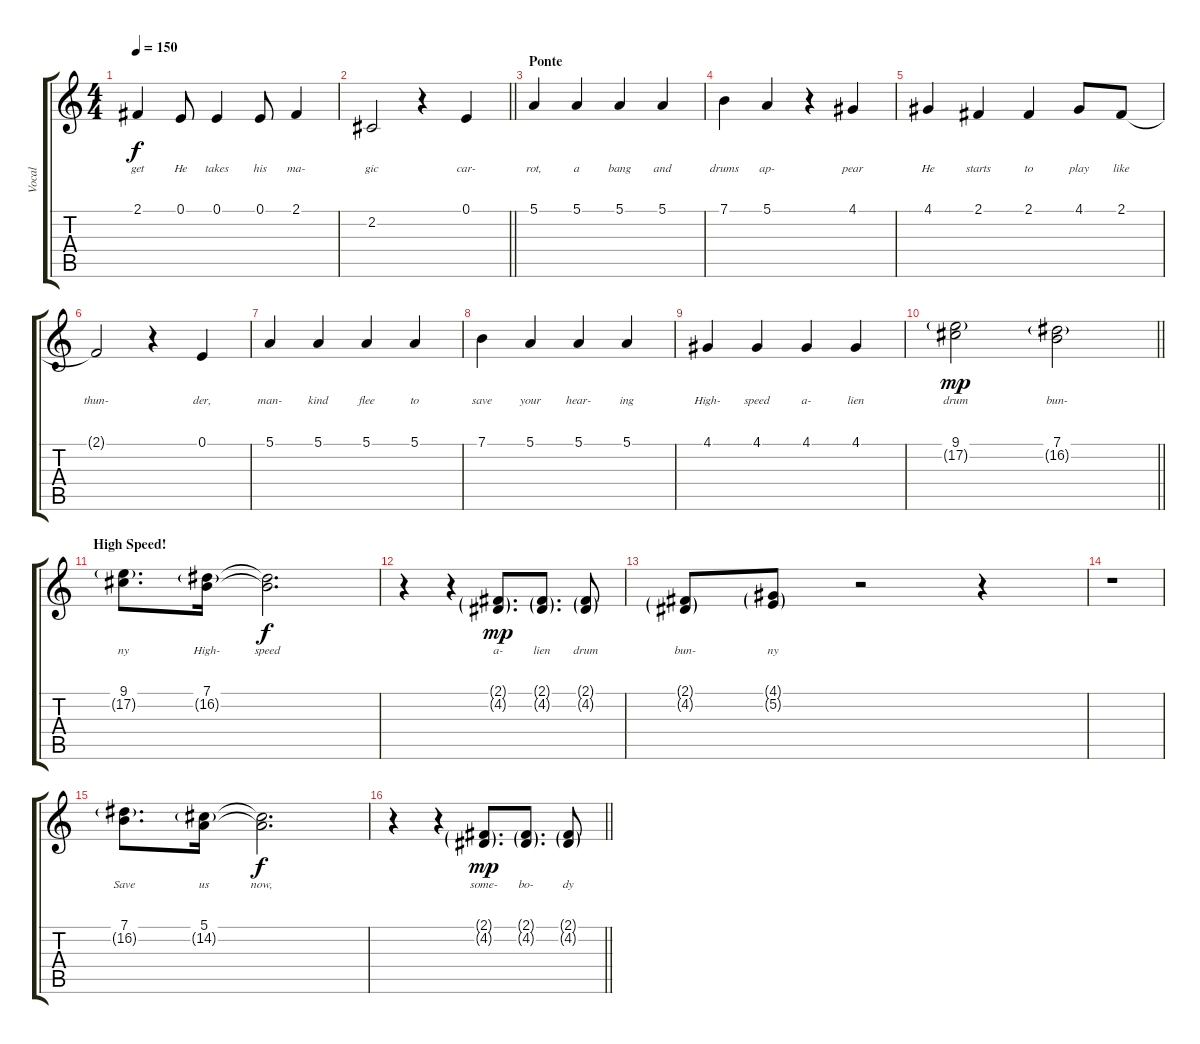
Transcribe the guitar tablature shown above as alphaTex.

\track ("Vocal" "Vocal") {instrument oboe}
\staff {score tabs}
\tuning (E4 B3 G3 D3 A2 E2) {hide}
\ts (4 4)
\tempo 150
\clef g2
\ks c
2.1.4{lyrics (0 "get") lyrics (1 "") lyrics (2 "") lyrics (3 "") lyrics (4 "") dy f} 0.1.8{lyrics (0 "He") lyrics (1 "") lyrics (2 "") lyrics (3 "") lyrics (4 "")} 0.1.4{lyrics (0 "takes") lyrics (1 "") lyrics (2 "") lyrics (3 "") lyrics (4 "")} 0.1.8{lyrics (0 "his") lyrics (1 "") lyrics (2 "") lyrics (3 "") lyrics (4 "")} 2.1.4{lyrics (0 "ma-") lyrics (1 "") lyrics (2 "") lyrics (3 "") lyrics (4 "")} |
\barLineRight lightlight
2.2.2{lyrics (0 "gic") lyrics (1 "") lyrics (2 "") lyrics (3 "") lyrics (4 "")} r.4 0.1.4{lyrics (0 "car-") lyrics (1 "") lyrics (2 "") lyrics (3 "") lyrics (4 "")} |
\section ("" "Ponte")
5.1.4{lyrics (0 "rot,") lyrics (1 "") lyrics (2 "") lyrics (3 "") lyrics (4 "")} 5.1.4{lyrics (0 "a") lyrics (1 "") lyrics (2 "") lyrics (3 "") lyrics (4 "")} 5.1.4{lyrics (0 "bang") lyrics (1 "") lyrics (2 "") lyrics (3 "") lyrics (4 "")} 5.1.4{lyrics (0 "and") lyrics (1 "") lyrics (2 "") lyrics (3 "") lyrics (4 "")} |
7.1.4{lyrics (0 "drums") lyrics (1 "") lyrics (2 "") lyrics (3 "") lyrics (4 "")} 5.1.4{lyrics (0 "ap-") lyrics (1 "") lyrics (2 "") lyrics (3 "") lyrics (4 "")} r.4 4.1.4{lyrics (0 "pear") lyrics (1 "") lyrics (2 "") lyrics (3 "") lyrics (4 "")} |
4.1.4{lyrics (0 "He") lyrics (1 "") lyrics (2 "") lyrics (3 "") lyrics (4 "")} 2.1.4{lyrics (0 "starts") lyrics (1 "") lyrics (2 "") lyrics (3 "") lyrics (4 "")} 2.1.4{lyrics (0 "to") lyrics (1 "") lyrics (2 "") lyrics (3 "") lyrics (4 "")} 4.1.8{lyrics (0 "play") lyrics (1 "") lyrics (2 "") lyrics (3 "") lyrics (4 "")} 2.1.8{lyrics (0 "like") lyrics (1 "") lyrics (2 "") lyrics (3 "") lyrics (4 "")} |
2.1{t}.2{lyrics (0 "thun-") lyrics (1 "") lyrics (2 "") lyrics (3 "") lyrics (4 "")} r.4 0.1.4{lyrics (0 "der,") lyrics (1 "") lyrics (2 "") lyrics (3 "") lyrics (4 "")} |
5.1.4{lyrics (0 "man-") lyrics (1 "") lyrics (2 "") lyrics (3 "") lyrics (4 "")} 5.1.4{lyrics (0 "kind") lyrics (1 "") lyrics (2 "") lyrics (3 "") lyrics (4 "")} 5.1.4{lyrics (0 "flee") lyrics (1 "") lyrics (2 "") lyrics (3 "") lyrics (4 "")} 5.1.4{lyrics (0 "to") lyrics (1 "") lyrics (2 "") lyrics (3 "") lyrics (4 "")} |
7.1.4{lyrics (0 "save") lyrics (1 "") lyrics (2 "") lyrics (3 "") lyrics (4 "")} 5.1.4{lyrics (0 "your") lyrics (1 "") lyrics (2 "") lyrics (3 "") lyrics (4 "")} 5.1.4{lyrics (0 "hear-") lyrics (1 "") lyrics (2 "") lyrics (3 "") lyrics (4 "")} 5.1.4{lyrics (0 "ing") lyrics (1 "") lyrics (2 "") lyrics (3 "") lyrics (4 "")} |
4.1.4{lyrics (0 "High-") lyrics (1 "") lyrics (2 "") lyrics (3 "") lyrics (4 "")} 4.1.4{lyrics (0 "speed") lyrics (1 "") lyrics (2 "") lyrics (3 "") lyrics (4 "")} 4.1.4{lyrics (0 "a-") lyrics (1 "") lyrics (2 "") lyrics (3 "") lyrics (4 "")} 4.1.4{lyrics (0 "lien") lyrics (1 "") lyrics (2 "") lyrics (3 "") lyrics (4 "")} |
\barLineRight lightlight
(9.1 17.2{g}).2{lyrics (0 "drum") lyrics (1 "") lyrics (2 "") lyrics (3 "") lyrics (4 "") dy mp} (7.1 16.2{g}).2{lyrics (0 "bun-") lyrics (1 "") lyrics (2 "") lyrics (3 "") lyrics (4 "")} |
\section ("" "High Speed!")
(9.1 17.2{g}).8{d lyrics (0 "ny") lyrics (1 "") lyrics (2 "") lyrics (3 "") lyrics (4 "")} (7.1 16.2{g}).16{lyrics (0 "High-") lyrics (1 "") lyrics (2 "") lyrics (3 "") lyrics (4 "")} (7.1{t} 16.2{t}).2{d lyrics (0 "speed") lyrics (1 "") lyrics (2 "") lyrics (3 "") lyrics (4 "") dy f} |
r.4 r.4 (2.1{g} 4.2{g}).8{d lyrics (0 "a-") lyrics (1 "") lyrics (2 "") lyrics (3 "") lyrics (4 "") dy mp} (2.1{g} 4.2{g}).8{d lyrics (0 "lien") lyrics (1 "") lyrics (2 "") lyrics (3 "") lyrics (4 "")} (2.1{g} 4.2{g}).8{lyrics (0 "drum") lyrics (1 "") lyrics (2 "") lyrics (3 "") lyrics (4 "")} |
(2.1{g} 4.2{g}).8{lyrics (0 "bun-") lyrics (1 "") lyrics (2 "") lyrics (3 "") lyrics (4 "")} (4.1{g} 5.2{g}).8{lyrics (0 "ny") lyrics (1 "") lyrics (2 "") lyrics (3 "") lyrics (4 "")} r.2 r.4 |
r.1 |
(7.1 16.2{g}).8{d lyrics (0 "Save") lyrics (1 "") lyrics (2 "") lyrics (3 "") lyrics (4 "")} (5.1 14.2{g}).16{lyrics (0 "us") lyrics (1 "") lyrics (2 "") lyrics (3 "") lyrics (4 "")} (5.1{t} 14.2{t}).2{d lyrics (0 "now,") lyrics (1 "") lyrics (2 "") lyrics (3 "") lyrics (4 "") dy f} |
\barLineRight lightlight
r.4 r.4 (2.1{g} 4.2{g}).8{d lyrics (0 "some-") lyrics (1 "") lyrics (2 "") lyrics (3 "") lyrics (4 "") dy mp} (2.1{g} 4.2{g}).8{d lyrics (0 "bo-") lyrics (1 "") lyrics (2 "") lyrics (3 "") lyrics (4 "")} (2.1{g} 4.2{g}).8{lyrics (0 "dy") lyrics (1 "") lyrics (2 "") lyrics (3 "") lyrics (4 "")}
